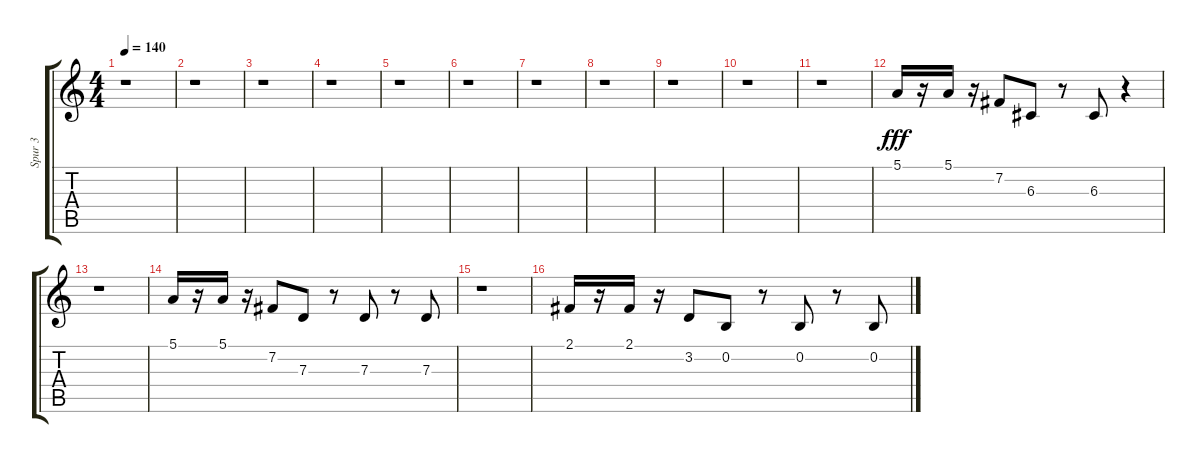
\track ("Spur 3" "Spur 3") {instrument tremolostrings}
\staff {score tabs}
\tuning (E4 B3 G3 D3 A2 E2) {hide}
\ts (4 4)
\tempo 140
\clef g2
\ks c
r.1{dy fff} |
r.1 |
r.1 |
r.1 |
r.1 |
r.1 |
r.1 |
r.1 |
r.1 |
r.1 |
r.1 |
5.1.16 r.16 5.1.16 r.16 7.2.8 6.3.8 r.8 6.3.8 r.4 |
r.1 |
5.1.16 r.16 5.1.16 r.16 7.2.8 7.3.8 r.8 7.3.8 r.8 7.3.8 |
r.1 |
2.1.16 r.16 2.1.16 r.16 3.2.8 0.2.8 r.8 0.2.8 r.8 0.2.8
